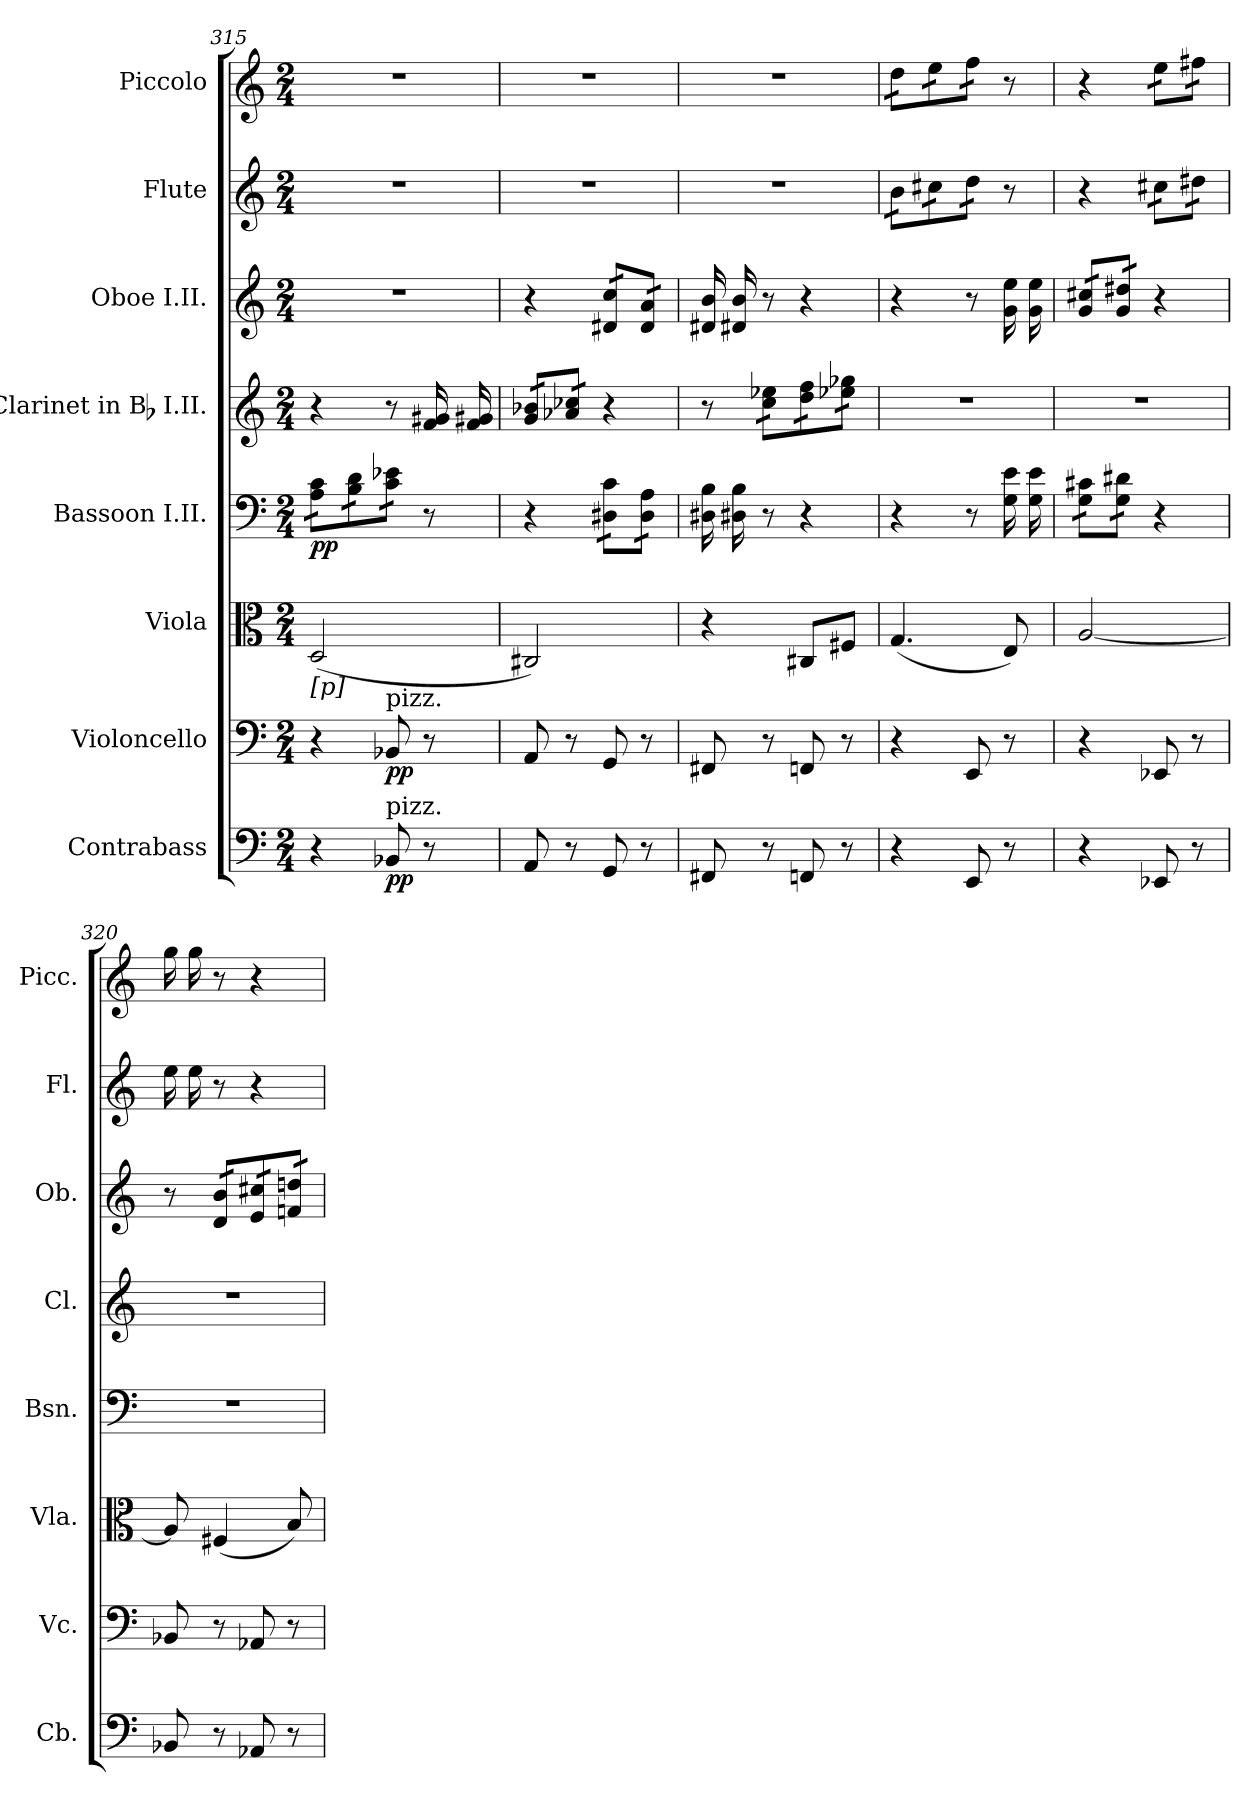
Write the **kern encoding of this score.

**kern	**dynam	**kern	**dynam	**kern	**kern	**dynam	**kern	**kern	**kern	**kern
*part8	*part8	*part7	*part7	*part6	*part5	*part5	*part4	*part3	*part2	*part1
*staff8	*staff8	*staff7	*staff7	*staff6	*staff5	*staff5	*staff4	*staff3	*staff2	*staff1
*I"Contrabass	*	*I"Violoncello	*	*I"Viola	*I"Bassoon I.II.	*	*I"Clarinet in Bb I.II.	*I"Oboe I.II.	*I"Flute	*I"Piccolo
*I'Cb.	*	*I'Vc.	*	*I'Vla.	*I'Bsn.	*	*I'Cl.	*I'Ob.	*I'Fl.	*I'Picc.
!!LO:PB:g=z
*clefF4	*	*clefF4	*	*clefC3	*clefF4	*	*clefG2	*clefG2	*clefG2	*clefG2
*ITrd7c12	*	*	*	*	*	*	*ITrd1c2	*	*	*ITrd-7c-12
*k[]	*	*k[]	*	*k[]	*k[]	*	*k[b-e-]	*k[]	*k[]	*k[]
*M2/4	*	*M2/4	*	*M2/4	*M2/4	*	*M2/4	*M2/4	*M2/4	*M2/4
*MM144	*	*MM144	*	*MM144	*MM144	*	*MM144	*MM144	*MM144	*MM144
=315	=315	=315	=315	=315	=315	=315	=315	=315	=315	=315
!	!	!	!	!LO:TX:b:t=[p]	!	!	!	!	!	!
!	!	!	!	!	!	!	!	!LO:N:vis=1	!LO:N:vis=1	!LO:N:vis=1
*	*	*	*	*	*tremolo	*	*	*	*	*
4r	.	4r	.	(2Di/	16Ai\ 16ciLL	pp	4r	2r	2r	2r
.	.	.	.	.	16Ai\ 16ci	.	.	.	.	.
.	.	.	.	.	16Bi\ 16di	.	.	.	.	.
.	.	.	.	.	16Bi\ 16di	.	.	.	.	.
!	!	!LO:TX:a:t=pizz.	!	!	!	!	!	!	!	!
!LO:TX:a:t=pizz.	!	!	!	!	!	!	!	!	!	!
8BBB-Xi/	pp	8BB-Xi/	pp	.	16ci\ 16e-Xi	.	8r	.	.	.
.	.	.	.	.	16ci\ 16e-XiJJ	.	.	.	.	.
!	!	!	!	!	!	!	!LO:TX:b:t=[pp]	!	!	!
*	*	*	*	*	*	*	*tremolo	*	*	*
8r	.	8r	.	.	8r	.	16e-i/ 16f#Xi	.	.	.
.	.	.	.	.	.	.	16e-i/ 16f#Xi	.	.	.
=316	=316	=316	=316	=316	=316	=316	=316	=316	=316	=316
!	!	!	!	!	!	!	!	!	!LO:N:vis=1	!LO:N:vis=1
8AAAi/	.	8AAi/	.	2C#Xi/)	4r	.	16fi/ 16a-XiLL	4r	2r	2r
.	.	.	.	.	.	.	16fi/ 16a-Xi	.	.	.
8r	.	8r	.	.	.	.	16g-Xi/ 16b--Xi	.	.	.
.	.	.	.	.	.	.	16g-Xi/ 16b--XiJJ	.	.	.
!	!	!	!	!	!	!	!	!LO:TX:b:t=[pp]	!	!
*	*	*	*	*	*	*	*	*tremolo	*	*
8GGGi/	.	8GGi/	.	.	16D#Xi\ 16ciLL	.	4r	16d#Xi/ 16cciLL	.	.
.	.	.	.	.	16D#Xi\ 16ci	.	.	16d#Xi/ 16cci	.	.
8r	.	8r	.	.	16D#i\ 16Ai	.	.	16d#i/ 16ai	.	.
.	.	.	.	.	16D#i\ 16AiJJ	.	.	16d#i/ 16aiJJ	.	.
=317	=317	=317	=317	=317	=317	=317	=317	=317	=317	=317
!	!	!	!	!	!	!	!	!	!LO:N:vis=1	!LO:N:vis=1
8FFF#Xi/	.	8FF#Xi/	.	4r	16D#Xi\ 16Bi	.	8r	16d#Xi/ 16bi	2r	2r
.	.	.	.	.	16D#Xi\ 16Bi	.	.	16d#Xi/ 16bi	.	.
8r	.	8r	.	.	8r	.	16b-i\ 16dd-XiLL	8r	.	.
.	.	.	.	.	.	.	16b-i\ 16dd-Xi	.	.	.
8FFFni/	.	8FFni/	.	8C#Xi/L	4r	.	16cci\ 16ee-i	4r	.	.
.	.	.	.	.	.	.	16cci\ 16ee-i	.	.	.
8r	.	8r	.	8F#Xi/J	.	.	16dd-Xi\ 16ff-Xi	.	.	.
.	.	.	.	.	.	.	16dd-Xi\ 16ff-XiJJ	.	.	.
*	*	*	*	*	*	*	*Xtremolo	*	*	*
=318	=318	=318	=318	=318	=318	=318	=318	=318	=318	=318
!	!	!	!	!	!	!	!	!	!	!LO:TX:b:t=[pp]
!	!	!	!	!	!	!	!	!	!LO:TX:b:t=[pp]	!
!	!	!	!	!	!	!	!LO:N:vis=1	!	!	!
*	*	*	*	*	*	*	*	*	*tremolo	*
*	*	*	*	*	*	*	*	*	*	*tremolo
4r	.	4r	.	(4.Gi/	4r	.	2r	4r	16bi\LL	16dddi\LL
.	.	.	.	.	.	.	.	.	16bi\	16dddi\
.	.	.	.	.	.	.	.	.	16cc#Xi\	16eeei\
.	.	.	.	.	.	.	.	.	16cc#Xi\	16eeei\
8EEEi/	.	8EEi/	.	.	8r	.	.	8r	16ddi\	16fffi\
.	.	.	.	.	.	.	.	.	16ddi\JJ	16fffi\JJ
8r	.	8r	.	8Ei/)	16Gi\ 16ei	.	.	16gi\ 16eei	8r	8r
.	.	.	.	.	16Gi\ 16ei	.	.	16gi\ 16eei	.	.
=319	=319	=319	=319	=319	=319	=319	=319	=319	=319	=319
!	!	!	!	!	!	!	!LO:N:vis=1	!	!	!
4r	.	4r	.	[<2Ai/	16Gi\ 16c#XiLL	.	2r	16gi/ 16cc#XiLL	4r	4r
.	.	.	.	.	16Gi\ 16c#Xi	.	.	16gi/ 16cc#Xi	.	.
.	.	.	.	.	16Gi\ 16d#Xi	.	.	16gi/ 16dd#Xi	.	.
.	.	.	.	.	16Gi\ 16d#XiJJ	.	.	16gi/ 16dd#XiJJ	.	.
*	*	*	*	*	*Xtremolo	*	*	*	*	*
8EEE-Xi/	.	8EE-Xi/	.	.	4r	.	.	4r	16cc#Xi\LL	16eeei\LL
.	.	.	.	.	.	.	.	.	16cc#Xi\	16eeei\
8r	.	8r	.	.	.	.	.	.	16dd#Xi\	16fff#Xi\
.	.	.	.	.	.	.	.	.	16dd#Xi\JJ	16fff#Xi\JJ
=320	=320	=320	=320	=320	=320	=320	=320	=320	=320	=320
!	!	!	!	!	!LO:N:vis=1	!	!LO:N:vis=1	!	!	!
8BBB-Xi/	.	8BB-Xi/	.	8Ai/]	2r	.	2r	8r	16eei\	16gggi\
.	.	.	.	.	.	.	.	.	16eei\	16gggi\
*	*	*	*	*	*	*	*	*	*	*Xtremolo
*	*	*	*	*	*	*	*	*	*Xtremolo	*
8r	.	8r	.	(4F#Xi/	.	.	.	16di/ 16biLL	8r	8r
.	.	.	.	.	.	.	.	16di/ 16bi	.	.
8AAA-Xi/	.	8AA-Xi/	.	.	.	.	.	16ei/ 16cc#Xi	4r	4r
.	.	.	.	.	.	.	.	16ei/ 16cc#Xi	.	.
8r	.	8r	.	8Bi/)	.	.	.	16fni/ 16ddni	.	.
.	.	.	.	.	.	.	.	16fni/ 16ddniJJ	.	.
*	*	*	*	*	*	*	*	*Xtremolo	*	*
=	=	=	=	=	=	=	=	=	=	=
*-	*-	*-	*-	*-	*-	*-	*-	*-	*-	*-
